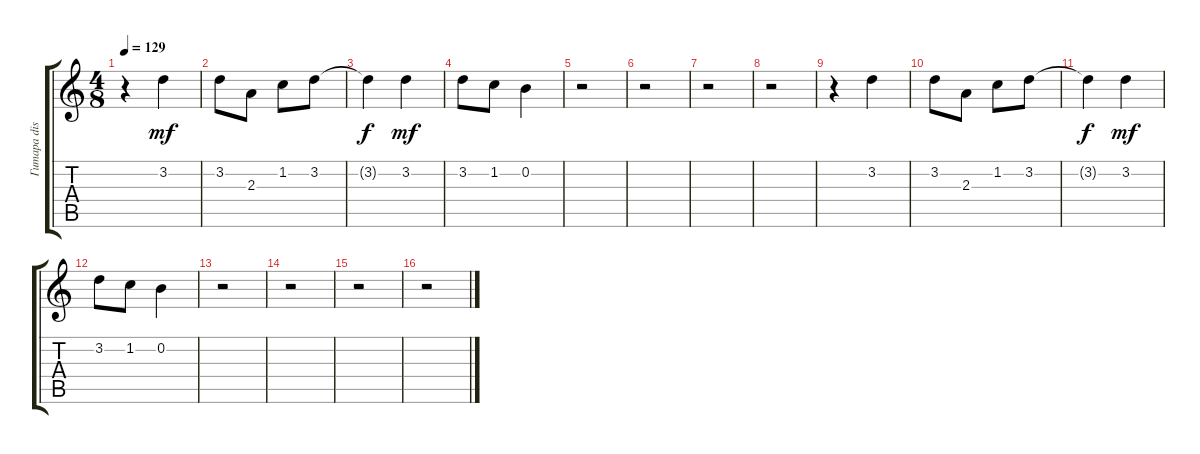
\track ("Гитара dist2" "Гитара dis") {instrument distortionguitar}
\staff {score tabs}
\tuning (E4 B3 G3 D3 A2 E2) {hide}
\ts (4 8)
\tempo 129
\clef g2
\ks c
r.4{dy mp} 3.2.4{dy mf} |
3.2.8 2.3.8 1.2.8 3.2.8 |
3.2{t}.4{dy f} 3.2.4{dy mf} |
3.2.8 1.2.8 0.2.4 |
r.2 |
r.2 |
r.2 |
r.2 |
r.4 3.2.4 |
3.2.8 2.3.8 1.2.8 3.2.8 |
3.2{t}.4{dy f} 3.2.4{dy mf} |
3.2.8 1.2.8 0.2.4 |
r.2 |
r.2 |
r.2 |
r.2
